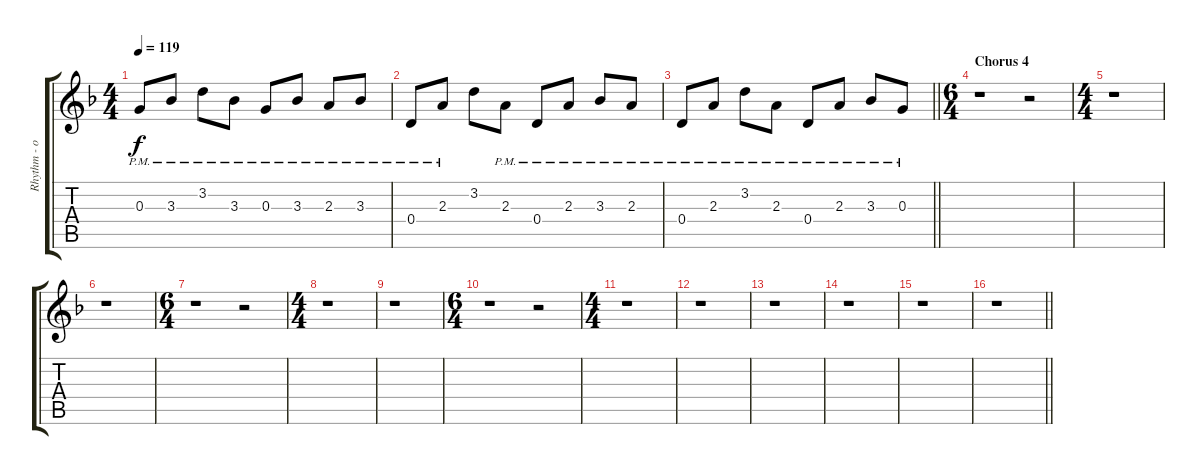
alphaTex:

\track ("Rhythm - overdriven - left" "Rhythm - o") {instrument overdrivenguitar}
\staff {score tabs}
\tuning (E4 B3 G3 D3 A2 E2) {hide}
\ts (4 4)
\tempo 119
\clef g2
\ks f
0.3{pm}.8{dy f} 3.3{pm}.8 3.2{pm}.8 3.3{pm}.8 0.3{pm}.8 3.3{pm}.8 2.3{pm}.8 3.3{pm}.8 |
0.4{pm}.8 2.3{pm}.8 3.2.8 2.3{pm}.8 0.4{pm}.8 2.3{pm}.8 3.3{pm}.8 2.3{pm}.8 |
\barLineRight lightlight
0.4{pm}.8 2.3{pm}.8 3.2{pm}.8 2.3{pm}.8 0.4{pm}.8 2.3{pm}.8 3.3{pm}.8 0.3{pm}.8 |
\ts (6 4)
\section ("" "Chorus 4")
r.1 r.2 |
\ts (4 4)
r.1 |
r.1 |
\ts (6 4)
r.1 r.2 |
\ts (4 4)
r.1 |
r.1 |
\ts (6 4)
r.1 r.2 |
\ts (4 4)
r.1 |
r.1 |
r.1 |
r.1 |
r.1 |
\barLineRight lightlight
r.1
